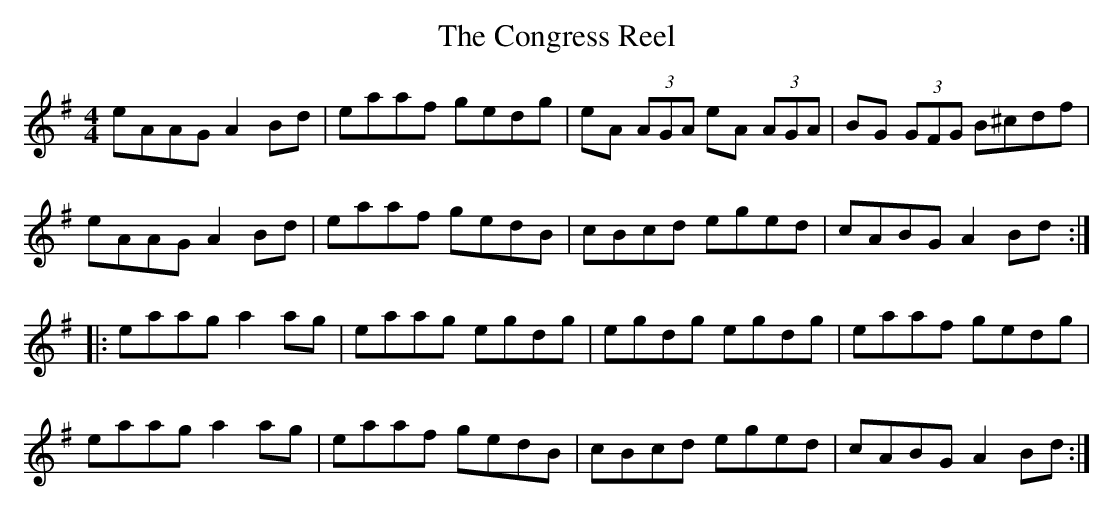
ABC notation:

X:1
T:The Congress Reel
M:4/4
K:ADor
eAAG A2Bd|eaaf gedg|eA (3AGA eA (3AGA|BG (3GFG B^cdf|
eAAG A2 Bd|eaaf gedB|cBcd eged|cABG A2 Bd :|
|: eaag a2 ag|eaag egdg|egdg egdg|eaaf gedg|
eaag a2 ag|eaaf gedB|cBcd eged|cABG A2 Bd :|
